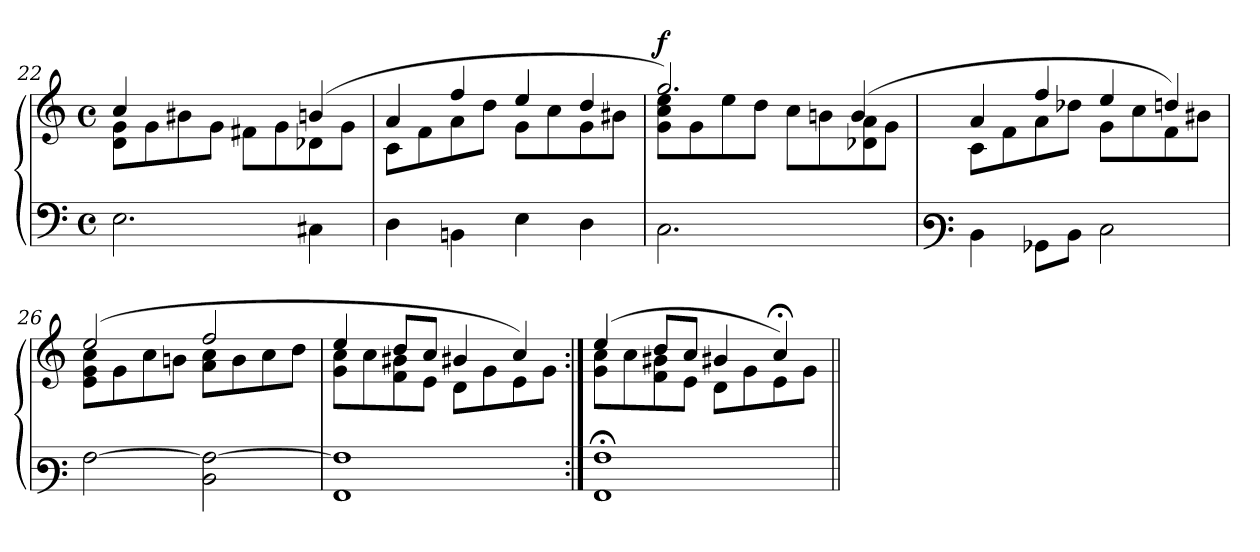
**kern	**kern	**dynam
*part1	*part1	*part1
*staff2	*staff1	*staff1/2
!!LO:LB:g=z
*clefF4	*clefG3	*
*M4/4	*M4/4	*
*met(c)	*met(c)	*
=22	=22	=22
*	*^	*
2.E\	4a/	8B\ 8e\L	.
.	.	8e\	.
.	2ryy	8g#X\	.
.	.	8e\J	.
.	.	8d#X\L	.
.	.	8e\	.
4C#X\	(>4gn/	8B-X\	.
.	.	8e\J	.
=23	=23	=23	=23
4D\	4f/	8A\L	.
.	.	8d\	.
4BBn\	4dd/	8f\	.
.	.	8b\J	.
4E\	4cc/	8e\L	.
.	.	8a\	.
4D\	4b/	8e\	.
.	.	8g#X\J	.
=24	=24	=24	=24
!	!	!	!LO:DY:a
2.C\	2.ee/)	8e\ 8a\ 8cc\L	f
.	.	8e\	.
.	.	8cc\	.
.	.	8b\J	.
.	.	8a\L	.
.	.	8gn\	.
4ryy	(>4g/	8B-X\ 8f\	.
.	.	8e\J	.
!!LO:LB:g=z	!!
=25	=25	=25	=25
*clefF3	*	*	*
4D\	4f/	8A\L	.
.	.	8d\	.
8BB-X\L	4dd/	8f\	.
8D\J	.	8b-X\J	.
2E\	4cc/	8e\L	.
.	.	8a\	.
.	4bn/)	8d\	.
.	.	8g#X\J	.
=26	=26	=26	=26
[>2A\	(>2cc/	8c\ 8e\ 8a\L	.
.	.	(8e\	.
.	.	8a\	.
.	.	8gn\J	.
2D\ 2A\_	2dd/	8f\ 8a\L	.
.	.	8g\	.
.	.	8a\	.
.	.	8b\J	.
=27	=27	=27	=27
*^	*	*	*
1A]	1AA	4cc/	8e\ 8a\L	.
.	.	.	8a\	.
.	.	8b/L	8d\ 8g#X\	.
.	.	8a/J	8c\J	.
.	.	4g#X/	8B\L	.
.	.	.	8e\	.
.	.	4a/)	8c\	.
.	.	.	8e\J	.
=28:|!	=28:|!	=28:|!	=28:|!	=28:|!
1A;<	1AA	(>4cc/	8e\ 8a\L	.
.	.	.	8a\	.
.	.	8b/L	8d\ 8g#X\	.
.	.	8a/J	8c\J	.
.	.	4g#X/	8B\L	.
.	.	.	8e\	.
.	.	4a;</)	8c\	.
.	.	.	8e\J	.
*v	*v	*	*	*
*	*v	*v	*
=||	=||	=||
*-	*-	*-
